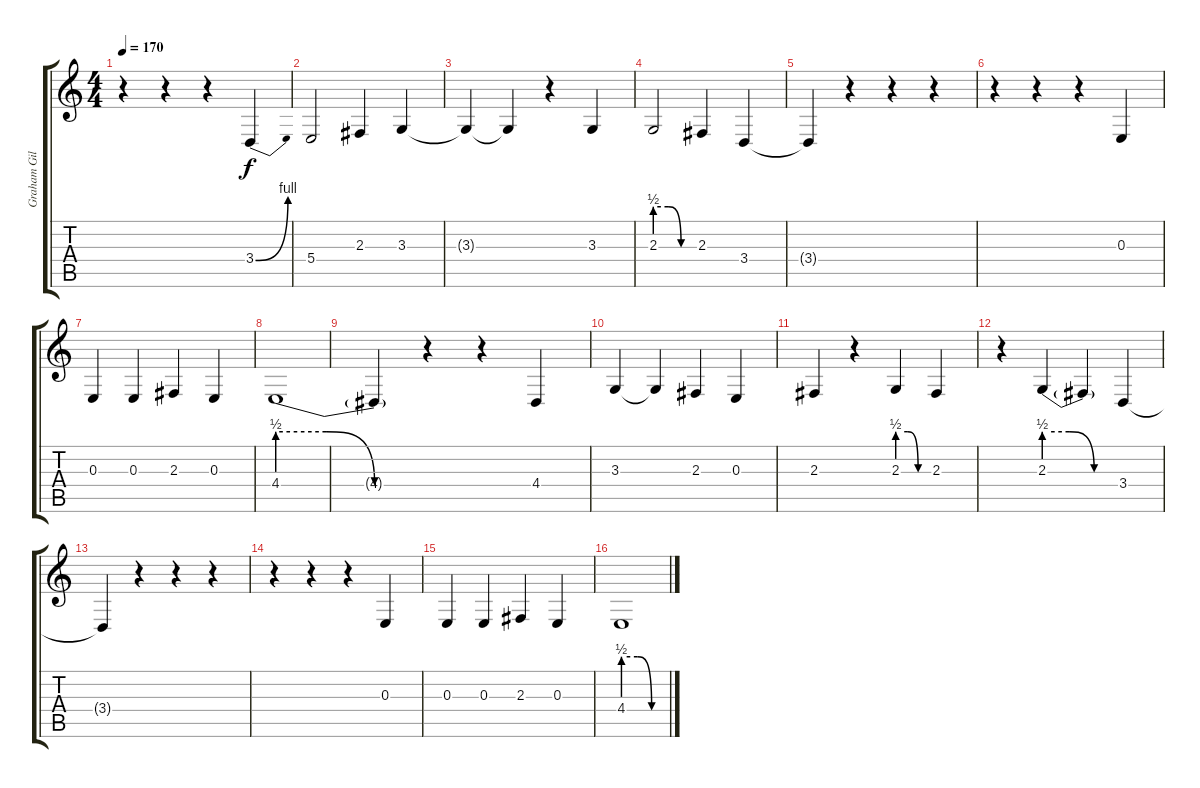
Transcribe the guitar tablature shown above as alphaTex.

\track ("Graham Gillespie (Vocals)" "Graham Gil") {instrument lead2sawtooth}
\staff {score tabs}
\tuning (Db4 Ab3 E3 B2 Gb2 Db2) {hide}
\ts (4 4)
\tempo 170
\clef g2
\ks c
r.4{dy f} r.4 r.4 3.4{be (bend 0 0 60 4)}.4 |
5.4.2 2.3.4 3.3.4 |
3.3{t}.4 3.3{t}.4 r.4 3.3.4 |
2.3{be (custom 0 2 20 2 40 0 60 0)}.2 2.3.4 3.4.4 |
3.4{t}.4 r.4 r.4 r.4 |
r.4 r.4 r.4 0.3.4 |
0.3.4 0.3.4 2.3.4 0.3.4 |
4.4{be (custom 0 2 20 2 40 0 60 0)}.1 |
4.4{t}.4 r.4 r.4 4.4.4 |
3.3.4 3.3{t}.4 2.3.4 0.3.4 |
2.3.4 r.4 2.3{be (custom 0 2 20 2 40 0 60 0)}.4 2.3.4 |
r.4 2.3{be (custom 0 2 20 2 40 0 60 0)}.4 2.3{t}.4 3.4.4 |
3.4{t}.4 r.4 r.4 r.4 |
r.4 r.4 r.4 0.3.4 |
0.3.4 0.3.4 2.3.4 0.3.4 |
4.4{be (custom 0 2 20 2 40 0 60 0)}.1
